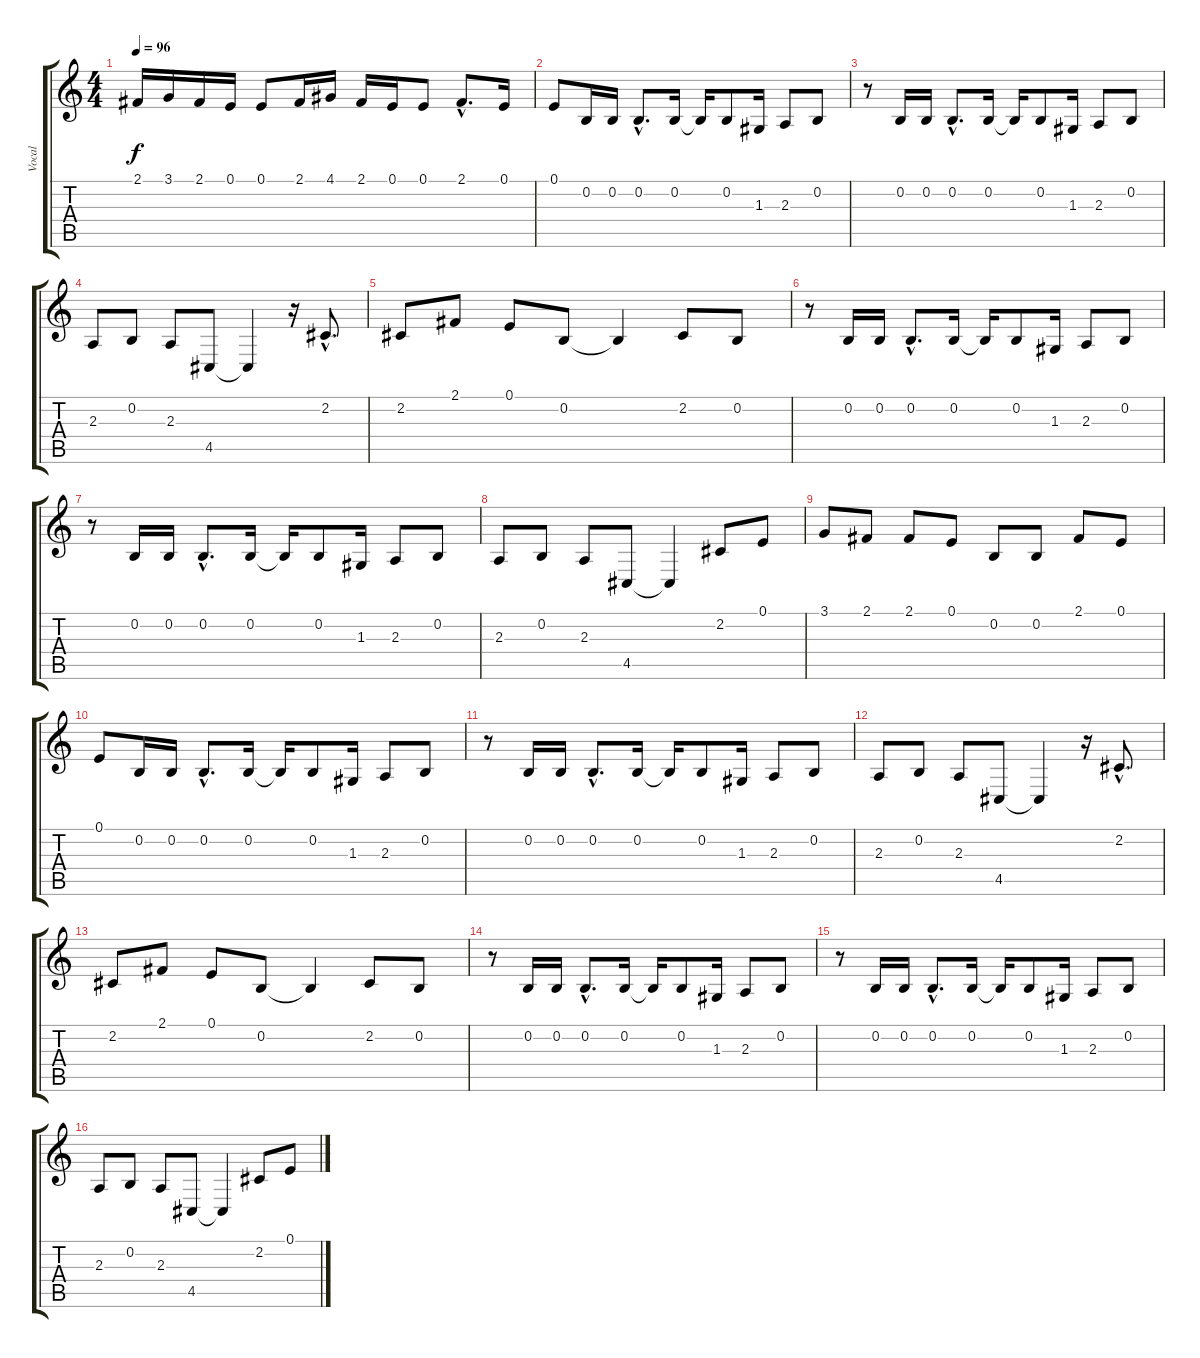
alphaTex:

\track ("Vocal" "Vocal") {instrument baritonesax}
\staff {score tabs}
\tuning (E4 B3 G3 D3 A2 E2) {hide}
\ts (4 4)
\tempo 96
\clef g2
\ks c
2.1.16{dy f} 3.1.16 2.1.16 0.1.16 0.1.8 2.1.16 4.1.16 2.1.16 0.1.16 0.1.8 2.1{hac}.8{d} 0.1.16 |
0.1.8 0.2.16 0.2.16 0.2{hac}.8{d} 0.2.16 0.2{t}.16 0.2.8 1.3.16 2.3.8 0.2.8 |
r.8 0.2.16 0.2.16 0.2{hac}.8{d} 0.2.16 0.2{t}.16 0.2.8 1.3.16 2.3.8 0.2.8 |
2.3.8 0.2.8 2.3.8 4.5.8 4.5{t}.4 r.16 2.2{hac}.8{d} |
2.2.8 2.1.8 0.1.8 0.2.8 0.2{t}.4 2.2.8 0.2.8 |
r.8 0.2.16 0.2.16 0.2{hac}.8{d} 0.2.16 0.2{t}.16 0.2.8 1.3.16 2.3.8 0.2.8 |
r.8 0.2.16 0.2.16 0.2{hac}.8{d} 0.2.16 0.2{t}.16 0.2.8 1.3.16 2.3.8 0.2.8 |
2.3.8 0.2.8 2.3.8 4.5.8 4.5{t}.4 2.2.8 0.1.8 |
3.1.8 2.1.8 2.1.8 0.1.8 0.2.8 0.2.8 2.1.8 0.1.8 |
0.1.8 0.2.16 0.2.16 0.2{hac}.8{d} 0.2.16 0.2{t}.16 0.2.8 1.3.16 2.3.8 0.2.8 |
r.8 0.2.16 0.2.16 0.2{hac}.8{d} 0.2.16 0.2{t}.16 0.2.8 1.3.16 2.3.8 0.2.8 |
2.3.8 0.2.8 2.3.8 4.5.8 4.5{t}.4 r.16 2.2{hac}.8{d} |
2.2.8 2.1.8 0.1.8 0.2.8 0.2{t}.4 2.2.8 0.2.8 |
r.8 0.2.16 0.2.16 0.2{hac}.8{d} 0.2.16 0.2{t}.16 0.2.8 1.3.16 2.3.8 0.2.8 |
r.8 0.2.16 0.2.16 0.2{hac}.8{d} 0.2.16 0.2{t}.16 0.2.8 1.3.16 2.3.8 0.2.8 |
2.3.8 0.2.8 2.3.8 4.5.8 4.5{t}.4 2.2.8 0.1.8
